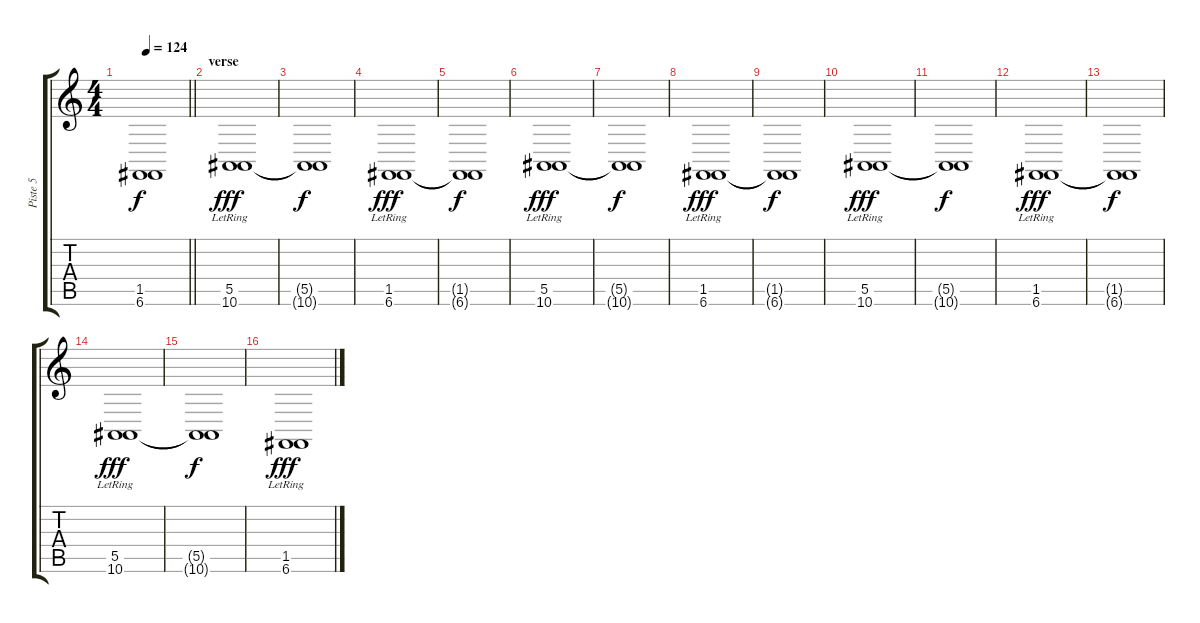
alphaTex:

\track ("Piste 5" "Piste 5") {instrument brightacousticpiano}
\staff {score tabs}
\tuning (C4 G3 Eb3 Bb2 F2 C2) {hide}
\ts (4 4)
\tempo 124
\clef g2
\barLineRight lightlight
\ks c
(1.5{t} 6.6{t}).1{dy f} |
\section ("" "verse")
(5.5{lr} 10.6{lr}).1{dy fff} |
(5.5{t} 10.6{t}).1{dy f} |
(1.5{lr} 6.6{lr}).1{dy fff} |
(1.5{t} 6.6{t}).1{dy f} |
(5.5{lr} 10.6{lr}).1{dy fff} |
(5.5{t} 10.6{t}).1{dy f} |
(1.5{lr} 6.6{lr}).1{dy fff} |
(1.5{t} 6.6{t}).1{dy f} |
(5.5{lr} 10.6{lr}).1{dy fff} |
(5.5{t} 10.6{t}).1{dy f} |
(1.5{lr} 6.6{lr}).1{dy fff} |
(1.5{t} 6.6{t}).1{dy f} |
(5.5{lr} 10.6{lr}).1{dy fff} |
(5.5{t} 10.6{t}).1{dy f} |
(1.5{lr} 6.6{lr}).1{dy fff}
